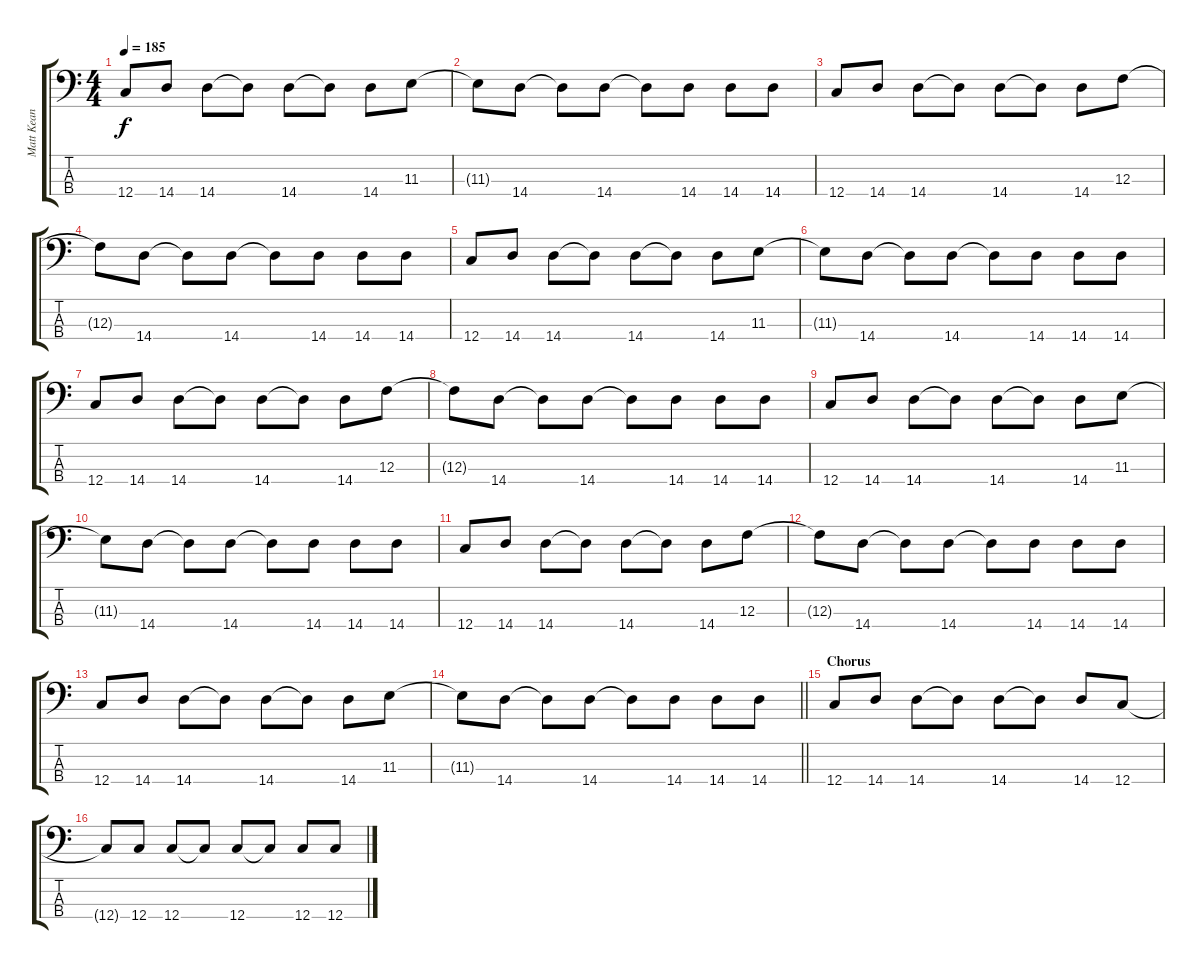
\track ("Matt Kean" "Matt Kean") {instrument electricbasspick}
\staff {score tabs}
\tuning (Eb2 Bb1 F1 C1) {hide}
\ts (4 4)
\tempo 185
\clef f4
\ks c
12.4.8{dy f} 14.4.8 14.4.8 14.4{t}.8 14.4.8 14.4{t}.8 14.4.8 11.3.8 |
11.3{t}.8 14.4.8 14.4{t}.8 14.4.8 14.4{t}.8 14.4.8 14.4.8 14.4.8 |
12.4.8 14.4.8 14.4.8 14.4{t}.8 14.4.8 14.4{t}.8 14.4.8 12.3.8 |
12.3{t}.8 14.4.8 14.4{t}.8 14.4.8 14.4{t}.8 14.4.8 14.4.8 14.4.8 |
12.4.8 14.4.8 14.4.8 14.4{t}.8 14.4.8 14.4{t}.8 14.4.8 11.3.8 |
11.3{t}.8 14.4.8 14.4{t}.8 14.4.8 14.4{t}.8 14.4.8 14.4.8 14.4.8 |
12.4.8 14.4.8 14.4.8 14.4{t}.8 14.4.8 14.4{t}.8 14.4.8 12.3.8 |
12.3{t}.8 14.4.8 14.4{t}.8 14.4.8 14.4{t}.8 14.4.8 14.4.8 14.4.8 |
12.4.8 14.4.8 14.4.8 14.4{t}.8 14.4.8 14.4{t}.8 14.4.8 11.3.8 |
11.3{t}.8 14.4.8 14.4{t}.8 14.4.8 14.4{t}.8 14.4.8 14.4.8 14.4.8 |
12.4.8 14.4.8 14.4.8 14.4{t}.8 14.4.8 14.4{t}.8 14.4.8 12.3.8 |
12.3{t}.8 14.4.8 14.4{t}.8 14.4.8 14.4{t}.8 14.4.8 14.4.8 14.4.8 |
12.4.8 14.4.8 14.4.8 14.4{t}.8 14.4.8 14.4{t}.8 14.4.8 11.3.8 |
\barLineRight lightlight
11.3{t}.8 14.4.8 14.4{t}.8 14.4.8 14.4{t}.8 14.4.8 14.4.8 14.4.8 |
\section ("" "Chorus")
12.4.8{instrument electricbasspick} 14.4.8 14.4.8 14.4{t}.8 14.4.8 14.4{t}.8 14.4.8 12.4.8 |
12.4{t}.8 12.4.8 12.4.8 12.4{t}.8 12.4.8 12.4{t}.8 12.4.8 12.4.8
